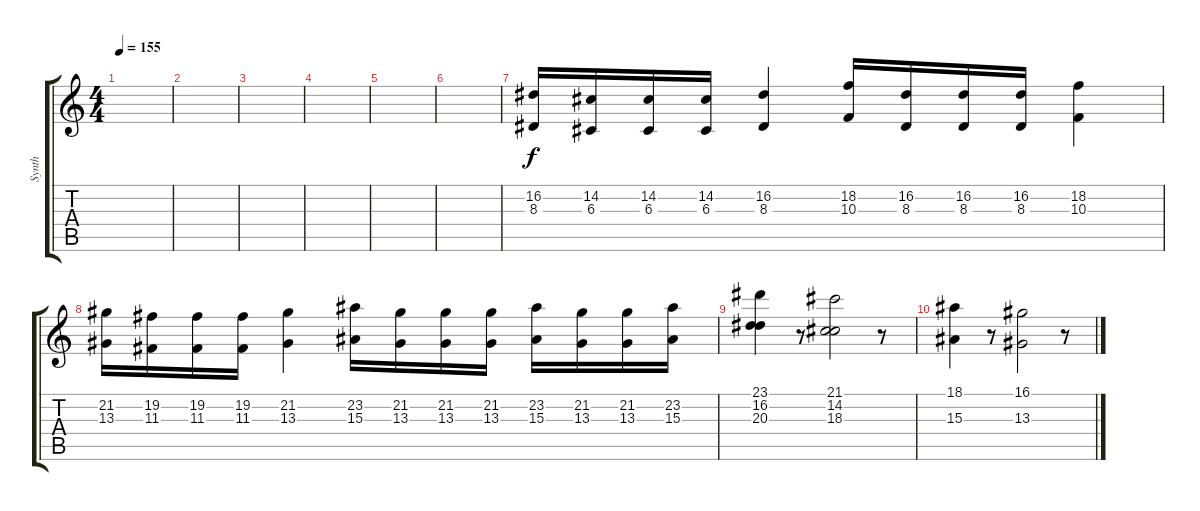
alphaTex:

\track ("Synth" "Synth") {instrument stringensemble1}
\staff {score tabs}
\tuning (E4 B3 G3 D3 A2 E2) {hide}
\ts (4 4)
\tempo 155
\clef g2
\ks c
|
|
|
|
|
|
(16.2 8.3).16 (14.2 6.3).16 (14.2 6.3).16 (14.2 6.3).16 (16.2 8.3).4 (18.2 10.3).16 (16.2 8.3).16 (16.2 8.3).16 (16.2 8.3).16 (18.2 10.3).4 |
(21.2 13.3).16 (19.2 11.3).16 (19.2 11.3).16 (19.2 11.3).16 (21.2 13.3).4 (23.2 15.3).16 (21.2 13.3).16 (21.2 13.3).16 (21.2 13.3).16 (23.2 15.3).16 (21.2 13.3).16 (21.2 13.3).16 (23.2 15.3).16 |
(23.1 16.2 20.3).4 r.8 (21.1 14.2 18.3).2 r.8 |
(18.1 15.3).4 r.8 (16.1 13.3).2 r.8
